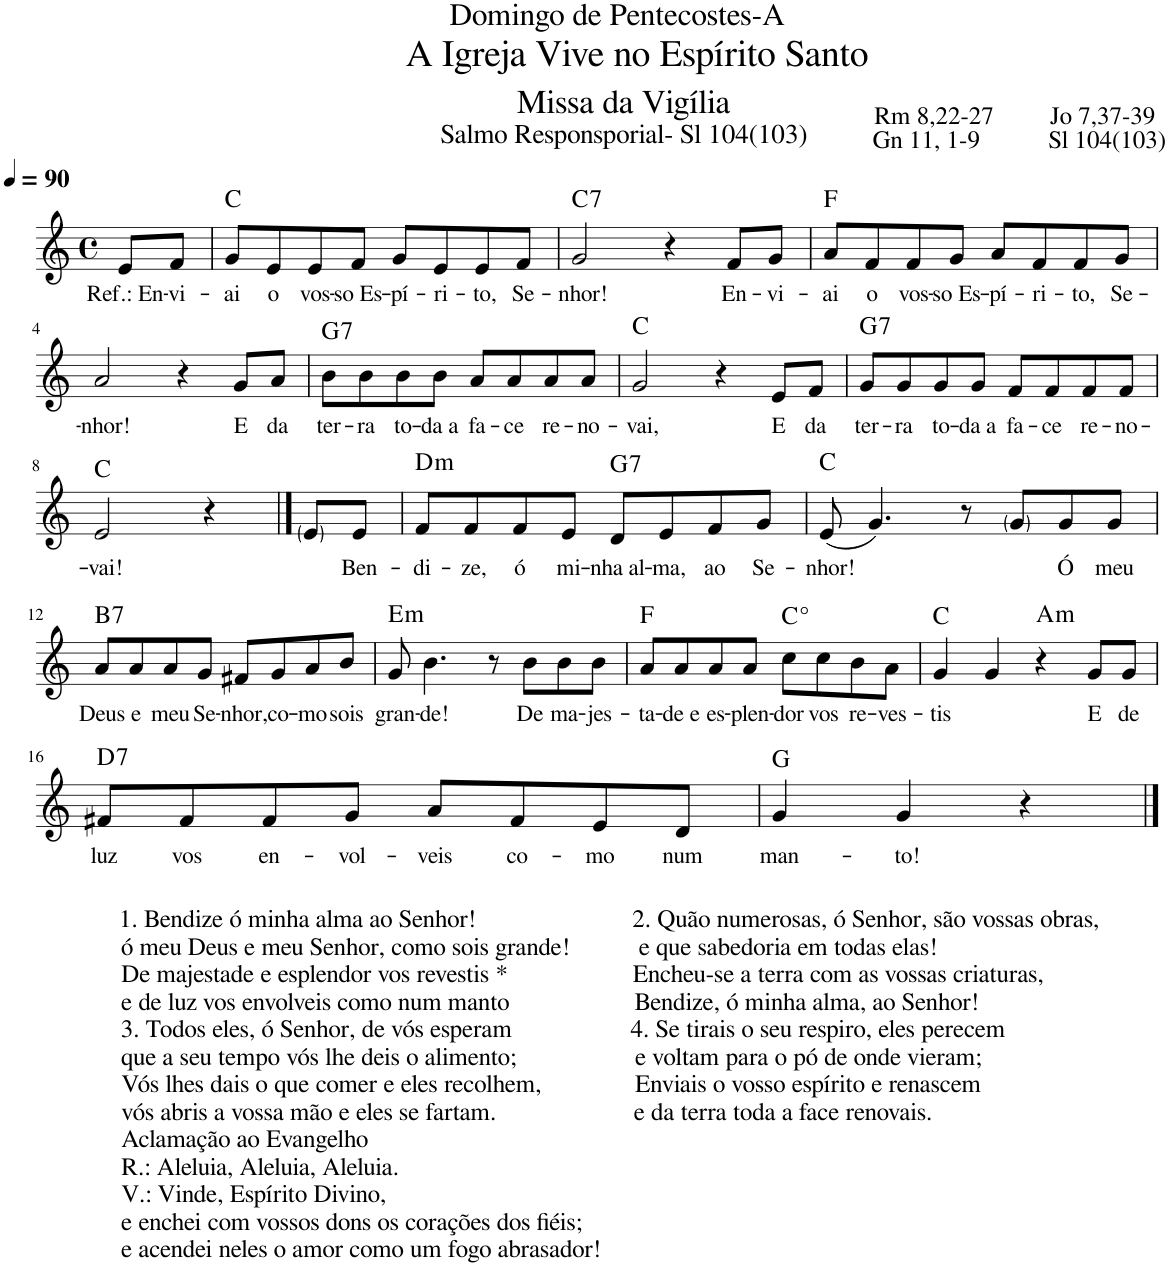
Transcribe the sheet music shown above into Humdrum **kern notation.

**kern	**text	**harte
*part1	*part1	*part1
*staff1	*staff1	*
*I"Voz	*	*
*I'Vo.	*	*
*clefG2	*	*
*k[]	*	*
*M4/4	*	*
*met(c)	*	*
*MM90	*	*
=	=	=
!	!LO:LY:b	!
8e/L	Ref.: En-	.
!	!LO:LY:b	!
8f/J	-vi-	.
=1	=1	=1
!	!LO:LY:b	!
8g/L	-ai	C:maj
!	!LO:LY:b	!
8e/	o	.
!	!LO:LY:b	!
8e/	vos-	.
!	!LO:LY:b	!
8f/J	-so Es-	.
!	!LO:LY:b	!
8g/L	-pí-	.
!	!LO:LY:b	!
8e/	-ri-	.
!	!LO:LY:b	!
8e/	-to,	.
!	!LO:LY:b	!
8f/J	Se-	.
=2	=2	=2
!	!LO:LY:b	!LO:H:kt=7
2g/	-nhor!	C:7
4r	.	.
!	!LO:LY:b	!
8f/L	En-	.
!	!LO:LY:b	!
8g/J	-vi-	.
=3	=3	=3
!	!LO:LY:b	!
8a/L	-ai	F:maj
!	!LO:LY:b	!
8f/	o	.
!	!LO:LY:b	!
8f/	vos-	.
!	!LO:LY:b	!
8g/J	-so Es-	.
!	!LO:LY:b	!
8a/L	-pí-	.
!	!LO:LY:b	!
8f/	-ri-	.
!	!LO:LY:b	!
8f/	-to,	.
!	!LO:LY:b	!
8g/J	Se-	.
!!LO:LB:g=z
=4	=4	=4
!	!LO:LY:b	!
2a/	-nhor!	.
4r	.	.
!	!LO:LY:b	!
8g/L	E	.
!	!LO:LY:b	!
8a/J	da	.
=5	=5	=5
!	!LO:LY:b	!LO:H:kt=7
8b\L	ter-	G:7
!	!LO:LY:b	!
8b\	-ra	.
!	!LO:LY:b	!
8b\	to-	.
!	!LO:LY:b	!
8b\J	-da a	.
!	!LO:LY:b	!
8a/L	fa-	.
!	!LO:LY:b	!
8a/	-ce	.
!	!LO:LY:b	!
8a/	re-	.
!	!LO:LY:b	!
8a/J	-no-	.
=6	=6	=6
!	!LO:LY:b	!
2g/	-vai,	C:maj
4r	.	.
!	!LO:LY:b	!
8e/L	E	.
!	!LO:LY:b	!
8f/J	da	.
=7	=7	=7
!	!LO:LY:b	!LO:H:kt=7
8g/L	ter-	G:7
!	!LO:LY:b	!
8g/	-ra	.
!	!LO:LY:b	!
8g/	to-	.
!	!LO:LY:b	!
8g/J	-da a	.
!	!LO:LY:b	!
8f/L	fa-	.
!	!LO:LY:b	!
8f/	-ce	.
!	!LO:LY:b	!
8f/	re-	.
!	!LO:LY:b	!
8f/J	-no-	.
!!LO:LB:g=z
=8	=8	=8
!	!LO:LY:b	!
2e/	-vai!	C:maj
4r	.	.
==9	==9	==9
8e/L	.	.
!	!LO:LY:b	!
8e/J	Ben-	.
=10	=10	=10
!	!LO:LY:b	!LO:H:kt=m
8f/L	-di-	D:min
!	!LO:LY:b	!
8f/	-ze,	.
!	!LO:LY:b	!
8f/	ó	.
!	!LO:LY:b	!
8e/J	mi-	.
!	!LO:LY:b	!LO:H:kt=7
8d/L	-nha al-	G:7
!	!LO:LY:b	!
8e/	-ma,	.
!	!LO:LY:b	!
8f/	ao	.
!	!LO:LY:b	!
8g/J	Se-	.
=11	=11	=11
!	!LO:LY:b	!
(8e/	-nhor!	C:maj
4.g/)	.	.
8r	.	.
8g/L	.	.
!	!LO:LY:b	!
8g/	Ó	.
!	!LO:LY:b	!
8g/J	meu	.
!!LO:LB:g=z
=12	=12	=12
!	!LO:LY:b	!LO:H:kt=7
8a/L	Deus	B:7
!	!LO:LY:b	!
8a/	e	.
!	!LO:LY:b	!
8a/	meu	.
!	!LO:LY:b	!
8g/J	Se-	.
!	!LO:LY:b	!
8f#X/L	-nhor,	.
!	!LO:LY:b	!
8g/	co-	.
!	!LO:LY:b	!
8a/	-mo	.
!	!LO:LY:b	!
8b/J	sois	.
=13	=13	=13
!	!LO:LY:b	!LO:H:kt=m
8g/	gran-	E:min
!	!LO:LY:b	!
4.b\	-de!	.
8r	.	.
!	!LO:LY:b	!
8b\L	De	.
!	!LO:LY:b	!
8b\	ma-	.
!	!LO:LY:b	!
8b\J	-jes-	.
=14	=14	=14
!	!LO:LY:b	!
8a/L	-ta-	F:maj
!	!LO:LY:b	!
8a/	-de e	.
!	!LO:LY:b	!
8a/	es-	.
!	!LO:LY:b	!
8a/J	-plen-	.
!	!LO:LY:b	!LO:H:kt=°
8cc\L	-dor	.
!	!LO:LY:b	!
8cc\	vos	.
!	!LO:LY:b	!
8b\	re-	.
!	!LO:LY:b	!
8a\J	-ves-	.
=15	=15	=15
!	!LO:LY:b	!
4g/	-tis	C:maj
4g/	.	.
!	!	!LO:H:kt=m
4r	.	A:min
!	!LO:LY:b	!
8g/L	E	.
!	!LO:LY:b	!
8g/J	de	.
!!LO:LB:g=z
=16	=16	=16
!LO:TX:b:t=1. Bendize ó minha alma ao Senhor!                         2. Quão numerosas, ó Senhor, são vossas obras,	!	!
!LO:TX:b:t=ó meu Deus e meu Senhor, como sois grande!           e que sabedoria em todas elas!	!	!
!LO:TX:b:t=De majestade e esplendor vos revestis *                    Encheu-se a terra com as vossas criaturas,	!	!
!LO:TX:b:t=e de luz vos envolveis como num manto                    Bendize, ó minha alma, ao Senhor!	!	!
!LO:TX:b:t=3. Todos eles, ó Senhor, de vós esperam                   4. Se tirais o seu respiro, eles perecem	!	!
!LO:TX:b:t=que a seu tempo vós lhe deis o alimento;                   e voltam para o pó de onde vieram;	!	!
!LO:TX:b:t=Vós lhes dais o que comer e eles recolhem,               Enviais o vosso espírito e renascem	!	!
!LO:TX:b:t=vós abris a vossa mão e eles se fartam.                      e da terra toda a face renovais.	!	!
!LO:TX:b:t=Aclamação ao Evangelho	!	!
!LO:TX:b:t=R.&colon; Aleluia, Aleluia, Aleluia.	!	!
!LO:TX:b:t=V.&colon; Vinde, Espírito Divino,	!	!
!LO:TX:b:t=e enchei com vossos dons os corações dos fiéis;	!	!
!LO:TX:b:t=e acendei neles o amor como um fogo abrasador!	!	!
!	!LO:LY:b	!LO:H:kt=7
8f#X/L	luz	D:7
!	!LO:LY:b	!
8f#/	vos	.
!	!LO:LY:b	!
8f#/	en-	.
!	!LO:LY:b	!
8g/J	-vol-	.
!	!LO:LY:b	!
8a/L	-veis	.
!	!LO:LY:b	!
8f#/	co-	.
!	!LO:LY:b	!
8e/	-mo	.
!	!LO:LY:b	!
8d/J	num	.
=17	=17	=17
!	!LO:LY:b	!
4g/	man-	G:maj
!	!LO:LY:b	!
4g/	-to!	.
4r	.	.
==	==	==
*-	*-	*-
